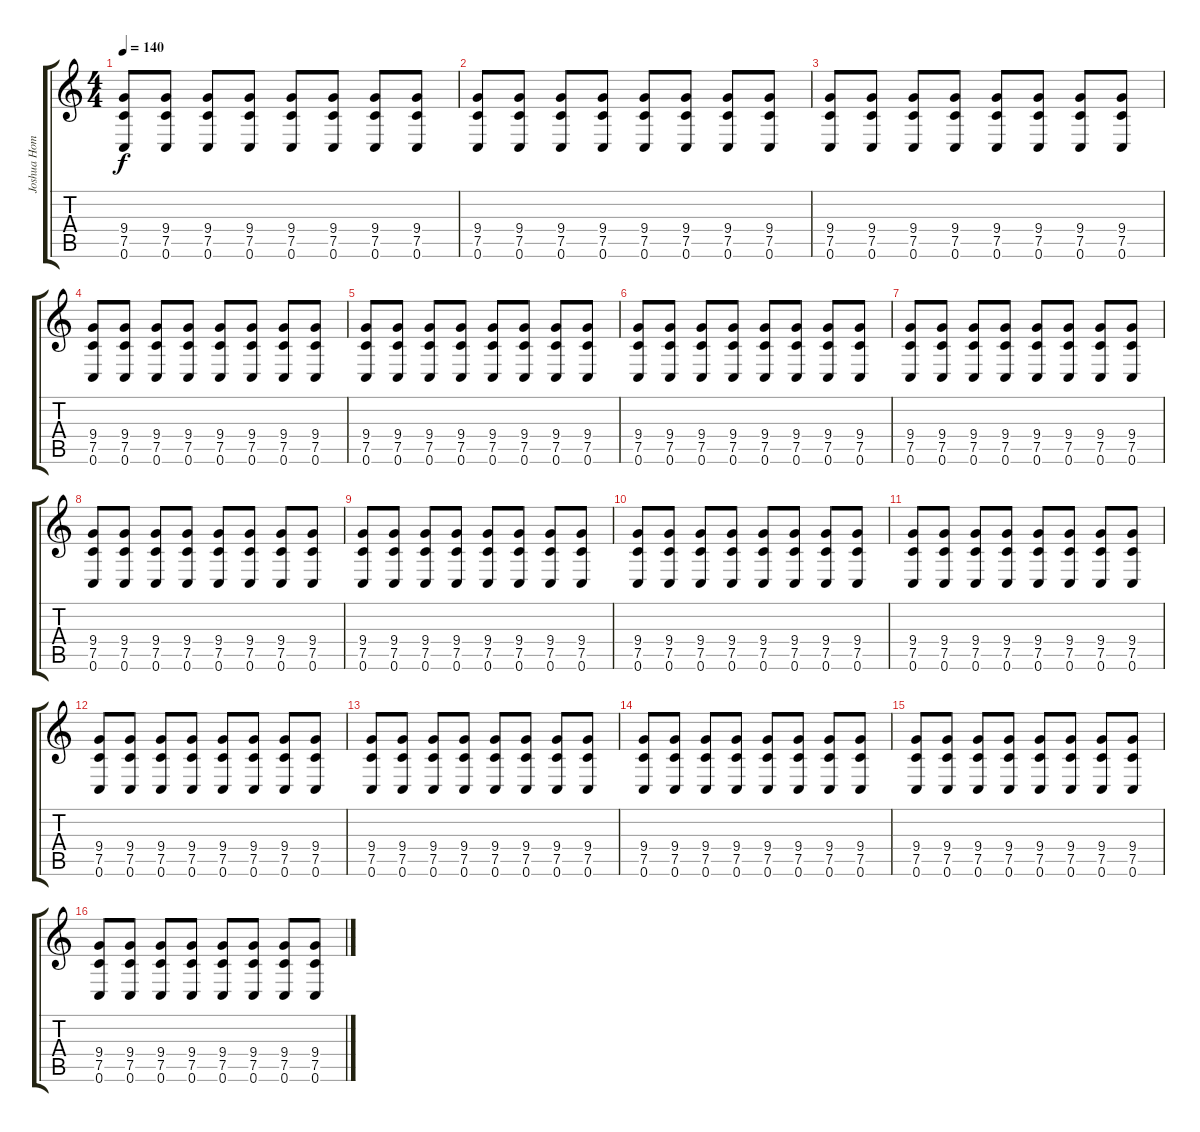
\track ("Joshua Homme - Rhythm Guitar" "Joshua Hom") {instrument distortionguitar}
\staff {score tabs}
\tuning (C4 G3 Eb3 Bb2 F2 C2) {hide}
\ts (4 4)
\tempo 140
\clef g2
\ks c
(9.4 7.5 0.6).8{dy f instrument distortionguitar} (9.4 7.5 0.6).8 (9.4 7.5 0.6).8 (9.4 7.5 0.6).8 (9.4 7.5 0.6).8 (9.4 7.5 0.6).8 (9.4 7.5 0.6).8 (9.4 7.5 0.6).8 |
(9.4 7.5 0.6).8 (9.4 7.5 0.6).8 (9.4 7.5 0.6).8 (9.4 7.5 0.6).8 (9.4 7.5 0.6).8 (9.4 7.5 0.6).8 (9.4 7.5 0.6).8 (9.4 7.5 0.6).8 |
(9.4 7.5 0.6).8 (9.4 7.5 0.6).8 (9.4 7.5 0.6).8 (9.4 7.5 0.6).8 (9.4 7.5 0.6).8 (9.4 7.5 0.6).8 (9.4 7.5 0.6).8 (9.4 7.5 0.6).8 |
(9.4 7.5 0.6).8 (9.4 7.5 0.6).8 (9.4 7.5 0.6).8 (9.4 7.5 0.6).8 (9.4 7.5 0.6).8 (9.4 7.5 0.6).8 (9.4 7.5 0.6).8 (9.4 7.5 0.6).8 |
(9.4 7.5 0.6).8 (9.4 7.5 0.6).8 (9.4 7.5 0.6).8 (9.4 7.5 0.6).8 (9.4 7.5 0.6).8 (9.4 7.5 0.6).8 (9.4 7.5 0.6).8 (9.4 7.5 0.6).8 |
(9.4 7.5 0.6).8 (9.4 7.5 0.6).8 (9.4 7.5 0.6).8 (9.4 7.5 0.6).8 (9.4 7.5 0.6).8 (9.4 7.5 0.6).8 (9.4 7.5 0.6).8 (9.4 7.5 0.6).8 |
(9.4 7.5 0.6).8 (9.4 7.5 0.6).8 (9.4 7.5 0.6).8 (9.4 7.5 0.6).8 (9.4 7.5 0.6).8 (9.4 7.5 0.6).8 (9.4 7.5 0.6).8 (9.4 7.5 0.6).8 |
(9.4 7.5 0.6).8 (9.4 7.5 0.6).8 (9.4 7.5 0.6).8 (9.4 7.5 0.6).8 (9.4 7.5 0.6).8 (9.4 7.5 0.6).8 (9.4 7.5 0.6).8 (9.4 7.5 0.6).8 |
(9.4 7.5 0.6).8 (9.4 7.5 0.6).8 (9.4 7.5 0.6).8 (9.4 7.5 0.6).8 (9.4 7.5 0.6).8 (9.4 7.5 0.6).8 (9.4 7.5 0.6).8 (9.4 7.5 0.6).8 |
(9.4 7.5 0.6).8 (9.4 7.5 0.6).8 (9.4 7.5 0.6).8 (9.4 7.5 0.6).8 (9.4 7.5 0.6).8 (9.4 7.5 0.6).8 (9.4 7.5 0.6).8 (9.4 7.5 0.6).8 |
(9.4 7.5 0.6).8 (9.4 7.5 0.6).8 (9.4 7.5 0.6).8 (9.4 7.5 0.6).8 (9.4 7.5 0.6).8 (9.4 7.5 0.6).8 (9.4 7.5 0.6).8 (9.4 7.5 0.6).8 |
(9.4 7.5 0.6).8 (9.4 7.5 0.6).8 (9.4 7.5 0.6).8 (9.4 7.5 0.6).8 (9.4 7.5 0.6).8 (9.4 7.5 0.6).8 (9.4 7.5 0.6).8 (9.4 7.5 0.6).8 |
(9.4 7.5 0.6).8 (9.4 7.5 0.6).8 (9.4 7.5 0.6).8 (9.4 7.5 0.6).8 (9.4 7.5 0.6).8 (9.4 7.5 0.6).8 (9.4 7.5 0.6).8 (9.4 7.5 0.6).8 |
(9.4 7.5 0.6).8 (9.4 7.5 0.6).8 (9.4 7.5 0.6).8 (9.4 7.5 0.6).8 (9.4 7.5 0.6).8 (9.4 7.5 0.6).8 (9.4 7.5 0.6).8 (9.4 7.5 0.6).8 |
(9.4 7.5 0.6).8 (9.4 7.5 0.6).8 (9.4 7.5 0.6).8 (9.4 7.5 0.6).8 (9.4 7.5 0.6).8 (9.4 7.5 0.6).8 (9.4 7.5 0.6).8 (9.4 7.5 0.6).8 |
(9.4 7.5 0.6).8 (9.4 7.5 0.6).8 (9.4 7.5 0.6).8 (9.4 7.5 0.6).8 (9.4 7.5 0.6).8 (9.4 7.5 0.6).8 (9.4 7.5 0.6).8 (9.4 7.5 0.6).8
